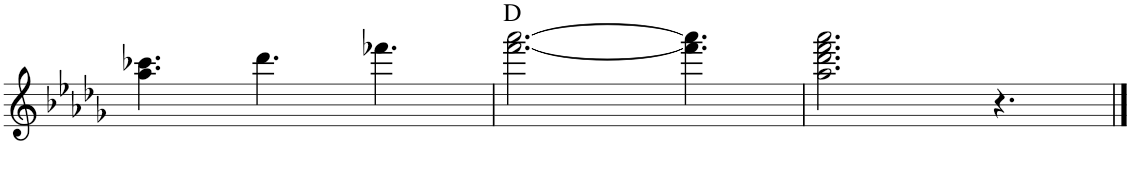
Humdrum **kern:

**kern	**harte
*part1	*part1
*staff1	*
*I"Piano	*
*I'Pno.	*
!!LO:PB:g=z
*clefG2	*
*k[b-e-a-d-g-]	*
*M9/8	*
=70	=70
4.aa-\ 4.ccc-X\	.
4.ddd-\	.
4.fff-X\	.
=71	=71
[2.fff\ [2.aaa-\	D:maj
4.fff\] 4.aaa-\]	.
=72	=72
2.aa-\ 2.ddd-\ 2.fff\ 2.aaa-\	.
4.r	.
==	==
*-	*-
